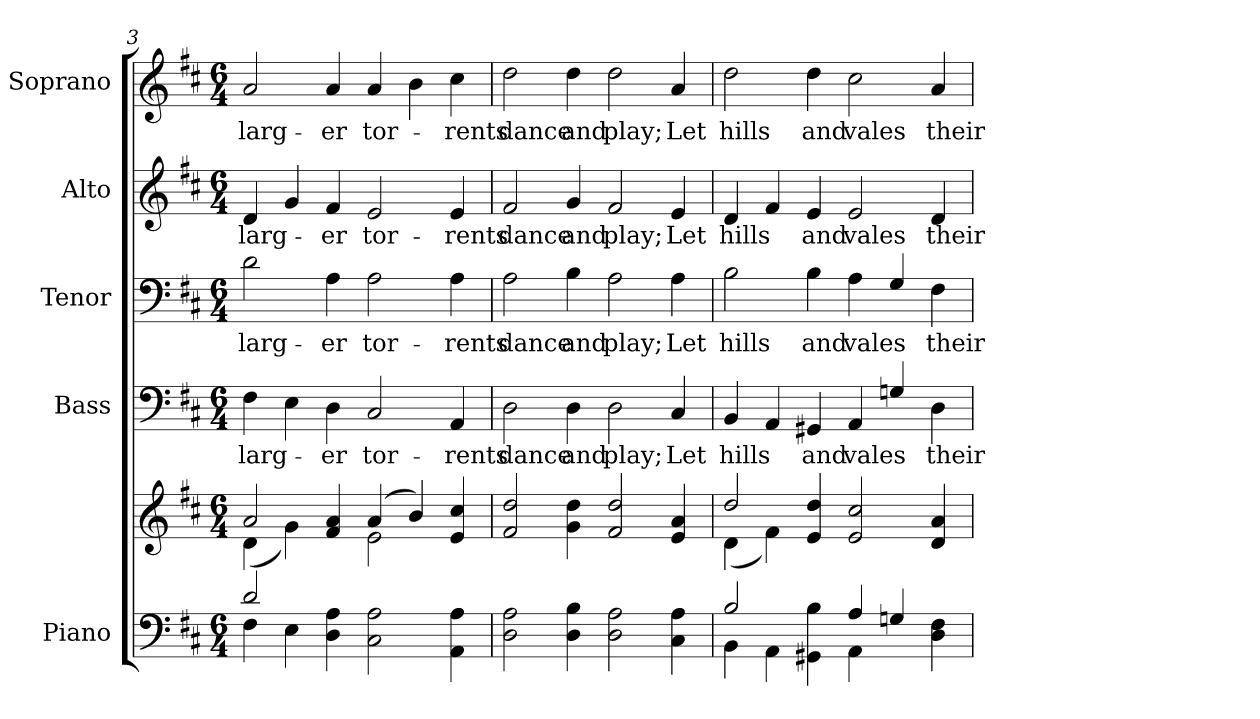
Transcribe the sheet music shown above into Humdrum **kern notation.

**kern	**kern	**kern	**text	**kern	**text	**kern	**text	**kern	**text
*part5	*part5	*part4	*part4	*part3	*part3	*part2	*part2	*part1	*part1
*staff6	*staff5	*staff4	*staff4	*staff3	*staff3	*staff2	*staff2	*staff1	*staff1
*I"Piano	*	*I"Bass	*	*I"Tenor	*	*I"Alto	*	*I"Soprano	*
*I'Pno.	*	*I'B.	*	*I'T.	*	*I'A.	*	*I'S.	*
!!LO:LB:g=z
*clefF4	*clefG2	*clefF4	*	*clefF4	*	*clefG2	*	*clefG2	*
*k[f#c#]	*k[f#c#]	*k[f#c#]	*	*k[f#c#]	*	*k[f#c#]	*	*k[f#c#]	*
*D:	*D:	*D:	*	*D:	*	*D:	*	*D:	*
*M6/4	*M6/4	*M6/4	*	*M6/4	*	*M6/4	*	*M6/4	*
=3	=3	=3	=3	=3	=3	=3	=3	=3	=3
*^	*^	*	*	*	*	*	*	*	*
!	!	!	!	!	!LO:LY:b:color=#000000	!	!	!	!	!	!
!	!	!	!	!	!	!	!LO:LY:b:color=#000000	!	!	!	!
!	!	!	!	!	!	!	!	!	!LO:LY:b:color=#000000	!	!
!	!	!	!	!	!	!	!	!	!	!	!LO:LY:b:color=#000000
2di/	4F#i\	2ai/	(4di\	4F#i\	larg-	2di\	larg-	4di/	larg-	2ai/	larg-
.	4Ei\	.	4gi\)	4Ei\	.	.	.	4gi/	.	.	.
!	!	!	!	!	!LO:LY:b:color=#000000	!	!	!	!	!	!
!	!	!	!	!	!	!	!LO:LY:b:color=#000000	!	!	!	!
!	!	!	!	!	!	!	!	!	!LO:LY:b:color=#000000	!	!
!	!	!	!	!	!	!	!	!	!	!	!LO:LY:b:color=#000000
4Di\ 4Ai	4ryy	4f#i/ 4ai	4ryy	4Di\	-er	4Ai\	-er	4f#i/	-er	4ai/	-er
!	!	!	!	!	!LO:LY:b:color=#000000	!	!	!	!	!	!
!	!	!	!	!	!	!	!LO:LY:b:color=#000000	!	!	!	!
!	!	!	!	!	!	!	!	!	!LO:LY:b:color=#000000	!	!
!	!	!	!	!	!	!	!	!	!	!	!LO:LY:b:color=#000000
2C#i\ 2Ai	2.ryy	(4ai/	2ei\	2C#i/	tor-	2Ai\	tor-	2ei/	tor-	4ai/	tor-
.	.	4bi/)	.	.	.	.	.	.	.	4bi\	.
!	!	!	!	!	!LO:LY:b:color=#000000	!	!	!	!	!	!
!	!	!	!	!	!	!	!LO:LY:b:color=#000000	!	!	!	!
!	!	!	!	!	!	!	!	!	!LO:LY:b:color=#000000	!	!
!	!	!	!	!	!	!	!	!	!	!	!LO:LY:b:color=#000000
4AAi\ 4Ai	.	4ei/ 4cc#i	4ryy	4AAi/	-rents	4Ai\	-rents	4ei/	-rents	4cc#i\	-rents
*v	*v	*	*	*	*	*	*	*	*	*	*
*	*v	*v	*	*	*	*	*	*	*	*
=4	=4	=4	=4	=4	=4	=4	=4	=4	=4
*	*^	*	*	*	*	*	*	*	*
!	!	!	!	!LO:LY:b:color=#000000	!	!	!	!	!	!
*	*v	*v	*	*	*	*	*	*	*	*
*	*^	*	*	*	*	*	*	*	*
!	!	!	!	!	!	!LO:LY:b:color=#000000	!	!	!	!
*	*v	*v	*	*	*	*	*	*	*	*
*	*^	*	*	*	*	*	*	*	*
!	!	!	!	!	!	!	!	!LO:LY:b:color=#000000	!	!
*	*v	*v	*	*	*	*	*	*	*	*
*	*^	*	*	*	*	*	*	*	*
!	!	!	!	!	!	!	!	!	!	!LO:LY:b:color=#000000
*	*v	*v	*	*	*	*	*	*	*	*
2Di\ 2Ai	2f#i/ 2ddi	2Di\	dance	2Ai\	dance	2f#i/	dance	2ddi\	dance
!	!	!	!LO:LY:b:color=#000000	!	!	!	!	!	!
!	!	!	!	!	!LO:LY:b:color=#000000	!	!	!	!
!	!	!	!	!	!	!	!LO:LY:b:color=#000000	!	!
!	!	!	!	!	!	!	!	!	!LO:LY:b:color=#000000
4Di\ 4Bi	4gi\ 4ddi	4Di\	and	4Bi\	and	4gi/	and	4ddi\	and
!	!	!	!LO:LY:b:color=#000000	!	!	!	!	!	!
!	!	!	!	!	!LO:LY:b:color=#000000	!	!	!	!
!	!	!	!	!	!	!	!LO:LY:b:color=#000000	!	!
!	!	!	!	!	!	!	!	!	!LO:LY:b:color=#000000
2Di\ 2Ai	2f#i/ 2ddi	2Di\	play;	2Ai\	play;	2f#i/	play;	2ddi\	play;
!	!	!	!LO:LY:b:color=#000000	!	!	!	!	!	!
!	!	!	!	!	!LO:LY:b:color=#000000	!	!	!	!
!	!	!	!	!	!	!	!LO:LY:b:color=#000000	!	!
!	!	!	!	!	!	!	!	!	!LO:LY:b:color=#000000
4C#i\ 4Ai	4ei/ 4ai	4C#i/	Let	4Ai\	Let	4ei/	Let	4ai/	Let
!!LO:PB:g=z
=5	=5	=5	=5	=5	=5	=5	=5	=5	=5
*^	*^	*	*	*	*	*	*	*	*
!	!	!	!	!	!LO:LY:b:color=#000000	!	!	!	!	!	!
!	!	!	!	!	!	!	!LO:LY:b:color=#000000	!	!	!	!
!	!	!	!	!	!	!	!	!	!LO:LY:b:color=#000000	!	!
!	!	!	!	!	!	!	!	!	!	!	!LO:LY:b:color=#000000
2Bi/	4BBi\	2ddi/	(4di\	4BBi/	hills	2Bi\	hills	4di/	hills	2ddi\	hills
.	4AAi\	.	4f#i\)	4AAi/	.	.	.	4f#i/	.	.	.
!	!	!	!	!	!LO:LY:b:color=#000000	!	!	!	!	!	!
!	!	!	!	!	!	!	!LO:LY:b:color=#000000	!	!	!	!
!	!	!	!	!	!	!	!	!	!LO:LY:b:color=#000000	!	!
!	!	!	!	!	!	!	!	!	!	!	!LO:LY:b:color=#000000
4GG#Xi\ 4Bi	4ryy	4ei/ 4ddi	4ryy	4GG#Xi/	and	4Bi\	and	4ei/	and	4ddi\	and
!	!	!	!	!	!LO:LY:b:color=#000000	!	!	!	!	!	!
!	!	!	!	!	!	!	!LO:LY:b:color=#000000	!	!	!	!
!	!	!	!	!	!	!	!	!	!LO:LY:b:color=#000000	!	!
!	!	!	!	!	!	!	!	!	!	!	!LO:LY:b:color=#000000
4Ai/	4AAi\	2ei/ 2cc#i	2.ryy	4AAi/	vales	4Ai\	vales	2ei/	vales	2cc#i\	vales
4Gni/	4ryy	.	.	4Gni/	.	4Gi/	.	.	.	.	.
!	!	!	!	!	!LO:LY:b:color=#000000	!	!	!	!	!	!
!	!	!	!	!	!	!	!LO:LY:b:color=#000000	!	!	!	!
!	!	!	!	!	!	!	!	!	!LO:LY:b:color=#000000	!	!
!	!	!	!	!	!	!	!	!	!	!	!LO:LY:b:color=#000000
4Di\ 4F#i	4ryy	4di/ 4ai	.	4Di\	their	4F#i\	their	4di/	their	4ai/	their
*v	*v	*	*	*	*	*	*	*	*	*	*
*	*v	*v	*	*	*	*	*	*	*	*
=	=	=	=	=	=	=	=	=	=
*-	*-	*-	*-	*-	*-	*-	*-	*-	*-
